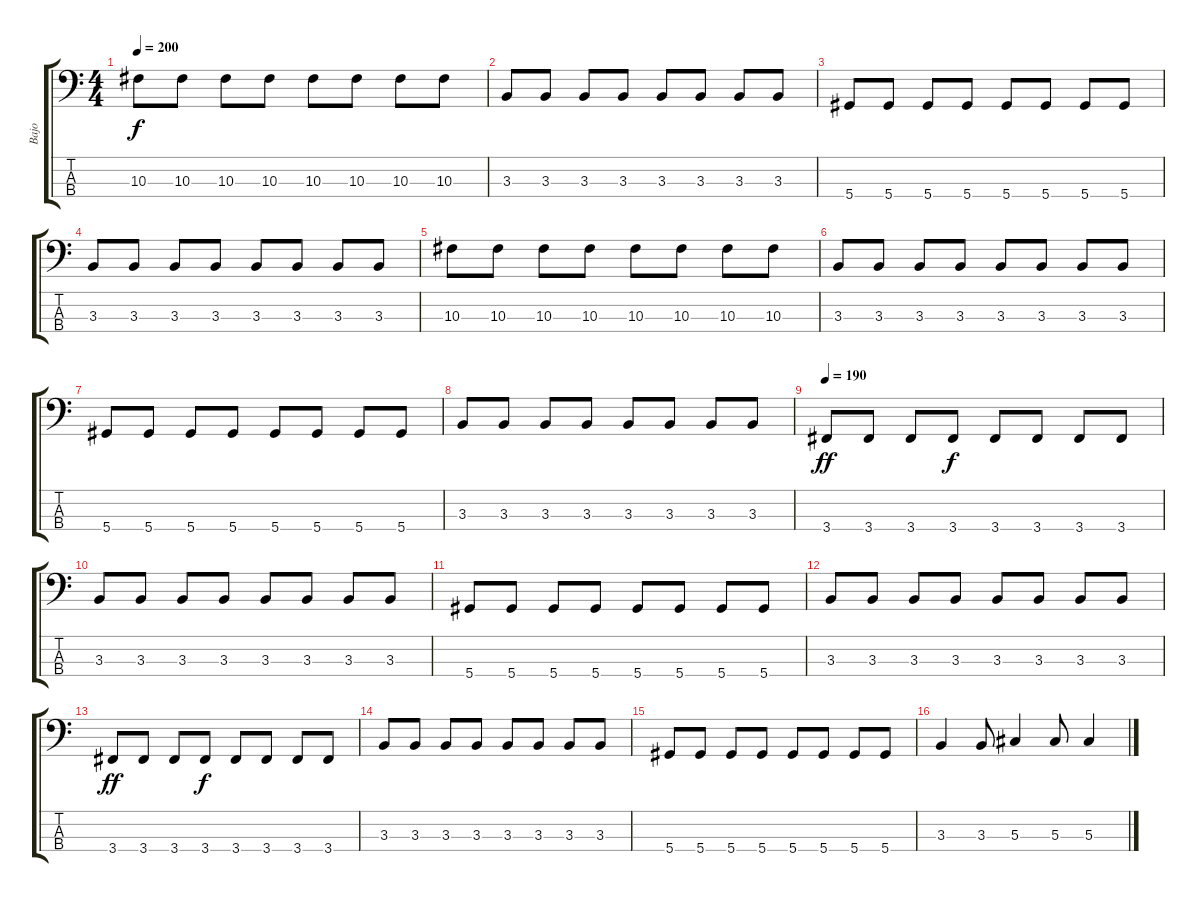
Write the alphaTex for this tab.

\track ("Bajo" "Bajo") {instrument electricbasspick}
\staff {score tabs}
\tuning (Gb2 Db2 Ab1 Eb1) {hide}
\ts (4 4)
\tempo 200
\clef f4
\ks c
10.3.8{dy f} 10.3.8 10.3.8 10.3.8 10.3.8 10.3.8 10.3.8 10.3.8 |
3.3.8 3.3.8 3.3.8 3.3.8 3.3.8 3.3.8 3.3.8 3.3.8 |
5.4.8 5.4.8 5.4.8 5.4.8 5.4.8 5.4.8 5.4.8 5.4.8 |
3.3.8 3.3.8 3.3.8 3.3.8 3.3.8 3.3.8 3.3.8 3.3.8 |
10.3.8 10.3.8 10.3.8 10.3.8 10.3.8 10.3.8 10.3.8 10.3.8 |
3.3.8 3.3.8 3.3.8 3.3.8 3.3.8 3.3.8 3.3.8 3.3.8 |
5.4.8 5.4.8 5.4.8 5.4.8 5.4.8 5.4.8 5.4.8 5.4.8 |
3.3.8 3.3.8 3.3.8 3.3.8 3.3.8 3.3.8 3.3.8 3.3.8 |
\tempo 190
3.4.8{dy ff} 3.4.8 3.4.8 3.4.8{dy f} 3.4.8 3.4.8 3.4.8 3.4.8 |
3.3.8 3.3.8 3.3.8 3.3.8 3.3.8 3.3.8 3.3.8 3.3.8 |
5.4.8 5.4.8 5.4.8 5.4.8 5.4.8 5.4.8 5.4.8 5.4.8 |
3.3.8 3.3.8 3.3.8 3.3.8 3.3.8 3.3.8 3.3.8 3.3.8 |
3.4.8{dy ff} 3.4.8 3.4.8 3.4.8{dy f} 3.4.8 3.4.8 3.4.8 3.4.8 |
3.3.8 3.3.8 3.3.8 3.3.8 3.3.8 3.3.8 3.3.8 3.3.8 |
5.4.8 5.4.8 5.4.8 5.4.8 5.4.8 5.4.8 5.4.8 5.4.8 |
3.3.4 3.3.8 5.3.4 5.3.8 5.3.4
